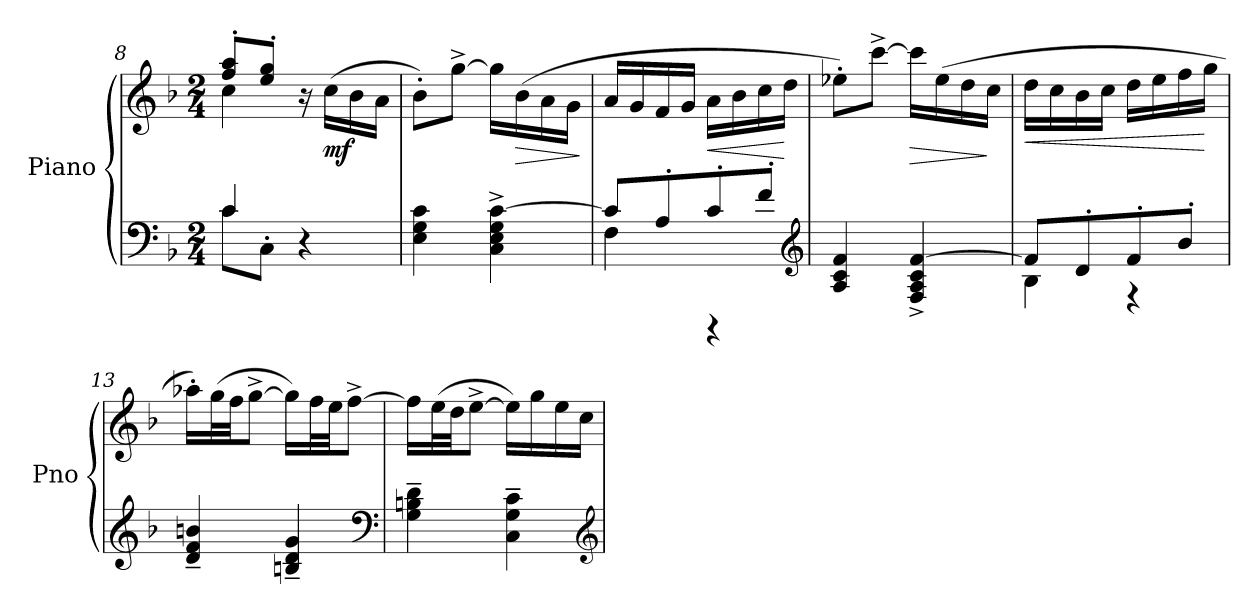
**kern	**kern	**dynam
*part1	*part1	*part1
*staff2	*staff1	*staff1/2
*I"Piano	*	*
*I'Pno	*	*
!!LO:LB:g=z
*clefF4	*clefG2	*
*k[b-]	*k[b-]	*
*F:	*F:	*
*M2/4	*M2/4	*
=8	=8	=8
*^	*^	*
8c\L	4c/	8ff/' 8aa/'L	4cc\	.
8C'\J	.	8ee/' 8gg/'J	.	.
4r	4ryy	16r	4ryy	.
!	!	!	!	!LO:DY:b
.	.	(16cc\LL	.	mf
.	.	16b-\	.	.
.	.	16a\JJ	.	.
*v	*v	*	*	*
*	*v	*v	*
=9	=9	=9
4E\ 4G\ 4c\	8b-'\L)	.
.	[8gg^\J	.
4C\^ 4E\^ 4G\^ [4c\^	16gg\LL]	.
!	!	!LO:HP:b
.	(16b-\	>
.	16a\	.
.	16g\JJ	.
.	.	]
=10	=10	=10
*^	*	*
8c/L]	4F\	16a/LL	.
.	.	16g/	.
8A'/	.	16f/	.
.	.	16g/JJ	.
!	!	!	!LO:HP:b
8c'/	4rBBBB	16a\LL	<
.	.	16b-\	.
8f'/J	.	16cc\	.
.	.	16dd\JJ	[
*v	*v	*	*
*clefG2	*	*
=11	=11	=11
4A/ 4c/ 4f/	8ee-X'\L)	.
.	[8ccc^\J	.
!	!	!LO:HP:b
4F/^ 4A/^ 4c/^ [4f/^	16ccc\LL]	>
.	(16ee-\	.
.	16dd\	.
.	16cc\JJ	]
=12	=12	=12
*^	*	*
!	!	!	!LO:HP:b
8f/L]	4B-\	16dd\LL	<
.	.	16cc\	.
8d'/	.	16b-\	.
.	.	16cc\JJ	.
8f'/	4rF	16dd\LL	.
.	.	16ee\	.
8b-'/J	.	16ff\	.
.	.	16gg\JJ	[
*v	*v	*	*
!!LO:LB:g=z
=13	=13	=13
4d/~ 4f/~ 4bn/~	16aa-X'\LL)	.
.	(32gg\L	.
.	32ff\JJ	.
.	[8gg^\J	.
4Bn/~ 4d/~ 4g/~	16gg\LL])	.
.	32ff\L	.
.	32ee\JJ	.
.	[8ff^\J	.
*clefF4	*	*
=14	=14	=14
4G\~ 4Bn\~ 4d\~	16ff\LL]	.
.	(32ee\L	.
.	32dd\JJ	.
.	[8ee^\J	.
4C\~ 4G\~ 4c\~	16ee\LL])	.
.	16gg\	.
.	16ee\	.
.	16cc\JJ	.
*clefG2	*	*
=	=	=
*-	*-	*-
